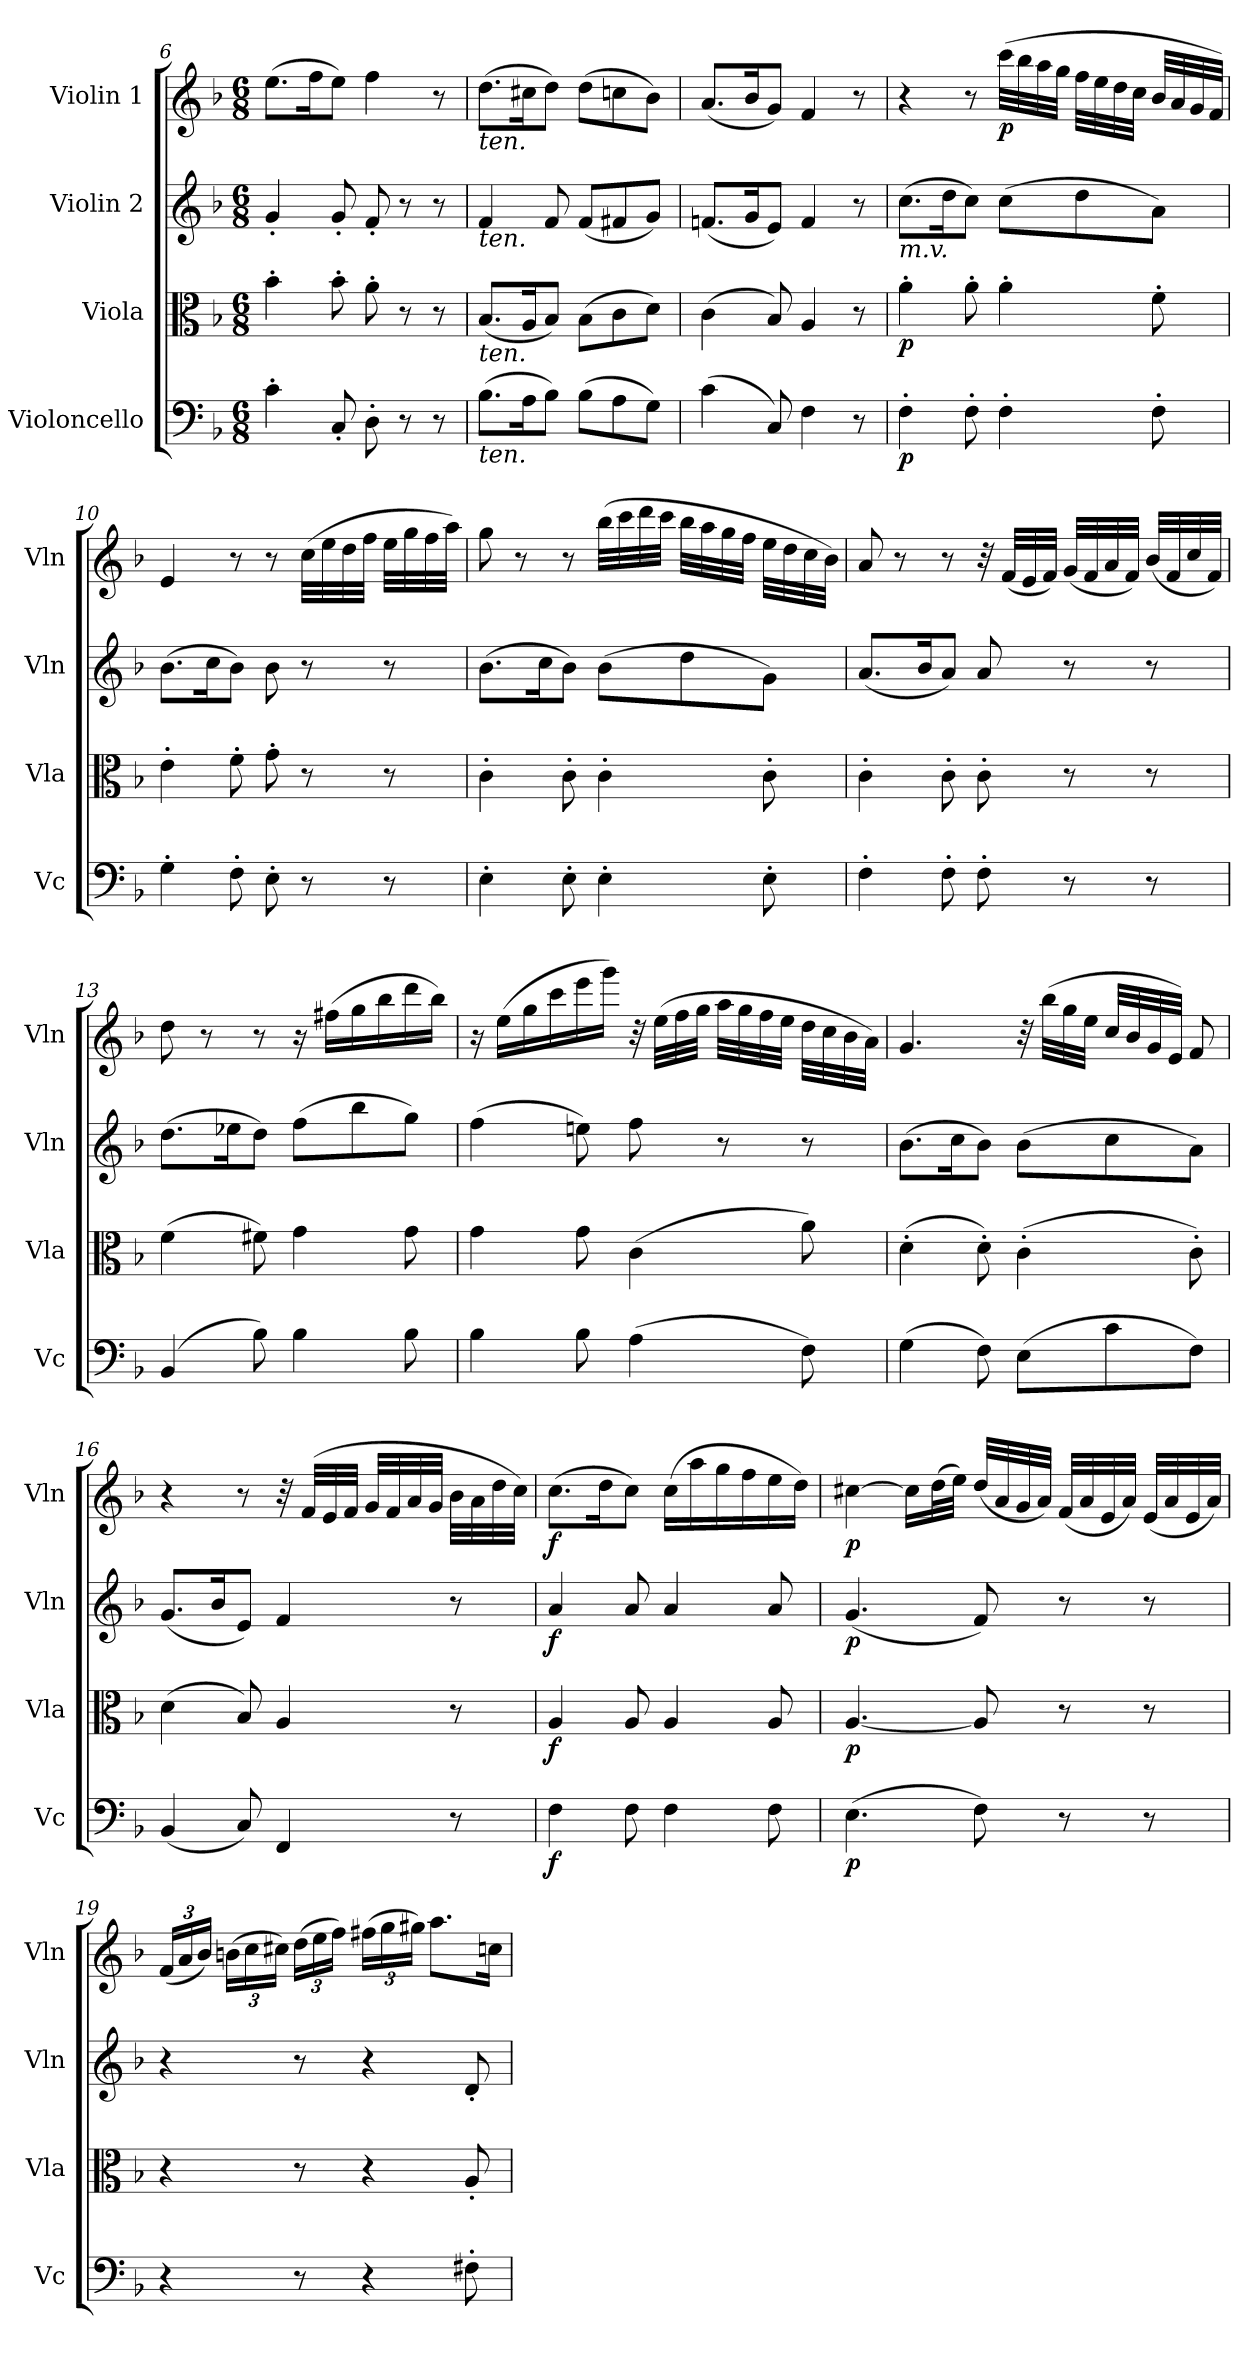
**kern	**dynam	**kern	**dynam	**kern	**dynam	**kern	**dynam
*part4	*part4	*part3	*part3	*part2	*part2	*part1	*part1
*staff4	*staff4	*staff3	*staff3	*staff2	*staff2	*staff1	*staff1
*I"Violoncello	*	*I"Viola	*	*I"Violin 2	*	*I"Violin 1	*
*I'Vc	*	*I'Vla	*	*I'Vln	*	*I'Vln	*
!!LO:LB:g=z
*clefF4	*	*clefC3	*	*clefG2	*	*clefG2	*
*k[b-]	*	*k[b-]	*	*k[b-]	*	*k[b-]	*
*M6/8	*	*M6/8	*	*M6/8	*	*M6/8	*
=6	=6	=6	=6	=6	=6	=6	=6
4c'\	.	4b-'\	.	4g'/	.	(8.ee\L	.
.	.	.	.	.	.	16ff\K	.
8C'/	.	8b-'\	.	8g'/	.	8ee\J)	.
8D'\	.	8a'\	.	8f'/	.	4ff\	.
8r	.	8r	.	8r	.	.	.
8r	.	8r	.	8r	.	8r	.
=7	=7	=7	=7	=7	=7	=7	=7
!	!	!	!	!	!	!LO:TX:b:i:t=ten.	!
!	!	!	!	!LO:TX:b:i:t=ten.	!	!	!
!	!	!LO:TX:b:i:t=ten.	!	!	!	!	!
!LO:TX:b:i:t=ten.	!	!	!	!	!	!	!
(8.B-\L	.	(8.B-/L	.	4f/	.	(8.dd\L	.
16A\K	.	16A/K	.	.	.	16cc#X\K	.
8B-\J)	.	8B-/J)	.	8f/	.	8dd\J)	.
(8B-\L	.	(8B-\L	.	(8f/L	.	(8dd\L	.
8A\	.	8c\	.	8f#X/	.	8ccn\	.
8G\J)	.	8d\J)	.	8g/J)	.	8b-\J)	.
=8	=8	=8	=8	=8	=8	=8	=8
(4c\	.	(4c\	.	(8.fn/L	.	(8.a/L	.
.	.	.	.	16g/K	.	16b-/K	.
8C/)	.	8B-/)	.	8e/J)	.	8g/J)	.
4F\	.	4A/	.	4f/	.	4f/	.
8r	.	8r	.	8r	.	8r	.
=9	=9	=9	=9	=9	=9	=9	=9
!	!	!	!	!LO:TX:b:i:t=m.v.	!	!	!
!	!LO:DY:b	!	!LO:DY:b	!	!	!	!
4F'\	p	4a'\	p	(8.cc\L	.	4r	.
.	.	.	.	16dd\K	.	.	.
8F'\	.	8a'\	.	8cc\J)	.	8r	.
!	!	!	!	!	!	!	!LO:DY:b
4F'\	.	4a'\	.	(8cc\L	.	(32ccc\LLL	p
.	.	.	.	.	.	32bb-\	.
.	.	.	.	.	.	32aa\	.
.	.	.	.	.	.	32gg\JJJ	.
.	.	.	.	8dd\	.	32ff\LLL	.
.	.	.	.	.	.	32ee\	.
.	.	.	.	.	.	32dd\	.
.	.	.	.	.	.	32cc\JJJ	.
8F'\	.	8f'\	.	8a\J)	.	32b-/LLL	.
.	.	.	.	.	.	32a/	.
.	.	.	.	.	.	32g/	.
.	.	.	.	.	.	32f/JJJ)	.
!!LO:LB:g=z
=10	=10	=10	=10	=10	=10	=10	=10
4G'\	.	4e'\	.	(8.b-\L	.	4e/	.
.	.	.	.	16cc\K	.	.	.
8F'\	.	8f'\	.	8b-\J)	.	8r	.
8E'\	.	8g'\	.	8b-\	.	8r	.
8r	.	8r	.	8r	.	(32cc\LLL	.
.	.	.	.	.	.	32ee\	.
.	.	.	.	.	.	32dd\	.
.	.	.	.	.	.	32ff\JJJ	.
8r	.	8r	.	8r	.	32ee\LLL	.
.	.	.	.	.	.	32gg\	.
.	.	.	.	.	.	32ff\	.
.	.	.	.	.	.	32aa\JJJ)	.
=11	=11	=11	=11	=11	=11	=11	=11
4E'\	.	4c'\	.	(8.b-\L	.	8gg\	.
.	.	.	.	.	.	8r	.
.	.	.	.	16cc\K	.	.	.
8E'\	.	8c'\	.	8b-\J)	.	8r	.
4E'\	.	4c'\	.	(8b-\L	.	(32bb-\LLL	.
.	.	.	.	.	.	32ccc\	.
.	.	.	.	.	.	32ddd\	.
.	.	.	.	.	.	32ccc\JJJ	.
.	.	.	.	8dd\	.	32bb-\LLL	.
.	.	.	.	.	.	32aa\	.
.	.	.	.	.	.	32gg\	.
.	.	.	.	.	.	32ff\JJJ	.
8E'\	.	8c'\	.	8g\J)	.	32ee\LLL	.
.	.	.	.	.	.	32dd\	.
.	.	.	.	.	.	32cc\	.
.	.	.	.	.	.	32b-\JJJ)	.
!!LO:LB:g=z
=12	=12	=12	=12	=12	=12	=12	=12
4F'\	.	4c'\	.	(8.a/L	.	8a/	.
.	.	.	.	.	.	8r	.
.	.	.	.	16b-/K	.	.	.
8F'\	.	8c'\	.	8a/J)	.	8r	.
8F'\	.	8c'\	.	8a/	.	32r	.
.	.	.	.	.	.	(32f/LLL	.
.	.	.	.	.	.	32e/	.
.	.	.	.	.	.	32f/JJJ)	.
8r	.	8r	.	8r	.	(32g/LLL	.
.	.	.	.	.	.	32f/	.
.	.	.	.	.	.	32a/	.
.	.	.	.	.	.	32f/JJJ)	.
8r	.	8r	.	8r	.	(32b-/LLL	.
.	.	.	.	.	.	32f/	.
.	.	.	.	.	.	32cc/	.
.	.	.	.	.	.	32f/JJJ)	.
!!LO:LB:g=z
=13	=13	=13	=13	=13	=13	=13	=13
(4BB-/	.	(4f\	.	(8.dd\L	.	8dd\	.
.	.	.	.	.	.	8r	.
.	.	.	.	16ee-X\K	.	.	.
8B-\)	.	8f#X\)	.	8dd\J)	.	8r	.
4B-\	.	4g\	.	(8ff\L	.	16r	.
.	.	.	.	.	.	(16ff#X\LL	.
.	.	.	.	8bb-\	.	16gg\	.
.	.	.	.	.	.	16bb-\	.
8B-\	.	8g\	.	8gg\J)	.	16ddd\	.
.	.	.	.	.	.	16bb-\JJ)	.
=14	=14	=14	=14	=14	=14	=14	=14
4B-\	.	4g\	.	(4ff\	.	16r	.
.	.	.	.	.	.	(16ee\LL	.
.	.	.	.	.	.	16gg\	.
.	.	.	.	.	.	16ccc\	.
8B-\	.	8g\	.	8een\)	.	16eee\	.
.	.	.	.	.	.	16ggg\JJ)	.
(4A\	.	(4c\	.	8ff\	.	32r	.
.	.	.	.	.	.	(32ee\LLL	.
.	.	.	.	.	.	32ff\	.
.	.	.	.	.	.	32gg\JJJ	.
.	.	.	.	8r	.	32aa\LLL	.
.	.	.	.	.	.	32gg\	.
.	.	.	.	.	.	32ff\	.
.	.	.	.	.	.	32ee\JJJ	.
8F\)	.	8a\)	.	8r	.	32dd\LLL	.
.	.	.	.	.	.	32cc\	.
.	.	.	.	.	.	32b-\	.
.	.	.	.	.	.	32a\JJJ)	.
=15	=15	=15	=15	=15	=15	=15	=15
(4G\	.	(4d'\	.	(8.b-\L	.	4.g/	.
.	.	.	.	16cc\K	.	.	.
8F\)	.	8d'\)	.	8b-\J)	.	.	.
(8E\L	.	(4c'\	.	(8b-\L	.	32r	.
.	.	.	.	.	.	(32bb-\LLL	.
.	.	.	.	.	.	32gg\	.
.	.	.	.	.	.	32ee\JJJ	.
8c\	.	.	.	8cc\	.	32cc/LLL	.
.	.	.	.	.	.	32b-/	.
.	.	.	.	.	.	32g/	.
.	.	.	.	.	.	32e/JJJ)	.
8F\J)	.	8c'\)	.	8a\J)	.	8f/	.
!!LO:PB:g=z
=16	=16	=16	=16	=16	=16	=16	=16
(4BB-/	.	(4d\	.	(8.g/L	.	4r	.
.	.	.	.	16b-/K	.	.	.
8C/)	.	8B-/)	.	8e/J)	.	8r	.
4FF/	.	4A/	.	4f/	.	32r	.
.	.	.	.	.	.	(32f/LLL	.
.	.	.	.	.	.	32e/	.
.	.	.	.	.	.	32f/JJJ	.
.	.	.	.	.	.	32g/LLL	.
.	.	.	.	.	.	32f/	.
.	.	.	.	.	.	32a/	.
.	.	.	.	.	.	32g/JJJ	.
8r	.	8r	.	8r	.	32b-\LLL	.
.	.	.	.	.	.	32a\	.
.	.	.	.	.	.	32dd\	.
.	.	.	.	.	.	32cc\JJJ)	.
=17	=17	=17	=17	=17	=17	=17	=17
!	!LO:DY:b	!	!LO:DY:b	!	!LO:DY:b	!	!LO:DY:b
4F\	f	4A/	f	4a/	f	(8.cc\L	f
.	.	.	.	.	.	16dd\K	.
8F\	.	8A/	.	8a/	.	8cc\J)	.
4F\	.	4A/	.	4a/	.	(16cc\LL	.
.	.	.	.	.	.	16aa\	.
.	.	.	.	.	.	16gg\	.
.	.	.	.	.	.	16ff\	.
8F\	.	8A/	.	8a/	.	16ee\	.
.	.	.	.	.	.	16dd\JJ)	.
!!LO:LB:g=z
=18	=18	=18	=18	=18	=18	=18	=18
!	!LO:DY:b	!	!LO:DY:b	!	!LO:DY:b	!	!LO:DY:b
(4.E\	p	[4.A/	p	(4.g/	p	[4cc#X\	p
.	.	.	.	.	.	16cc#\LL]	.
.	.	.	.	.	.	(32dd\L	.
.	.	.	.	.	.	32ee\JJJ)	.
8F\)	.	8A/]	.	8f/)	.	(32dd/LLL	.
.	.	.	.	.	.	32a/	.
.	.	.	.	.	.	32g/	.
.	.	.	.	.	.	32a/JJJ)	.
8r	.	8r	.	8r	.	(32f/LLL	.
.	.	.	.	.	.	32a/	.
.	.	.	.	.	.	32e/	.
.	.	.	.	.	.	32a/JJJ)	.
8r	.	8r	.	8r	.	(32e/LLL	.
.	.	.	.	.	.	32a/	.
.	.	.	.	.	.	32e/	.
.	.	.	.	.	.	32a/JJJ)	.
!!LO:LB:g=z
=19	=19	=19	=19	=19	=19	=19	=19
*	*	*	*	*	*	*Xbrackettup	*
4r	.	4r	.	4r	.	(24f/LL	.
.	.	.	.	.	.	24a/	.
.	.	.	.	.	.	24b-/JJ)	.
.	.	.	.	.	.	(24bn\LL	.
.	.	.	.	.	.	24cc\	.
.	.	.	.	.	.	24cc#X\JJ)	.
8r	.	8r	.	8r	.	(24dd\LL	.
.	.	.	.	.	.	24ee\	.
.	.	.	.	.	.	24ff\JJ)	.
4r	.	4r	.	4r	.	(24ff#X\LL	.
.	.	.	.	.	.	24gg\	.
.	.	.	.	.	.	24gg#X\JJ)	.
.	.	.	.	.	.	8.aa\L	.
8F#X'\	.	8A'/	.	8d'/	.	.	.
.	.	.	.	.	.	16ccn\Jk	.
=	=	=	=	=	=	=	=
*-	*-	*-	*-	*-	*-	*-	*-
